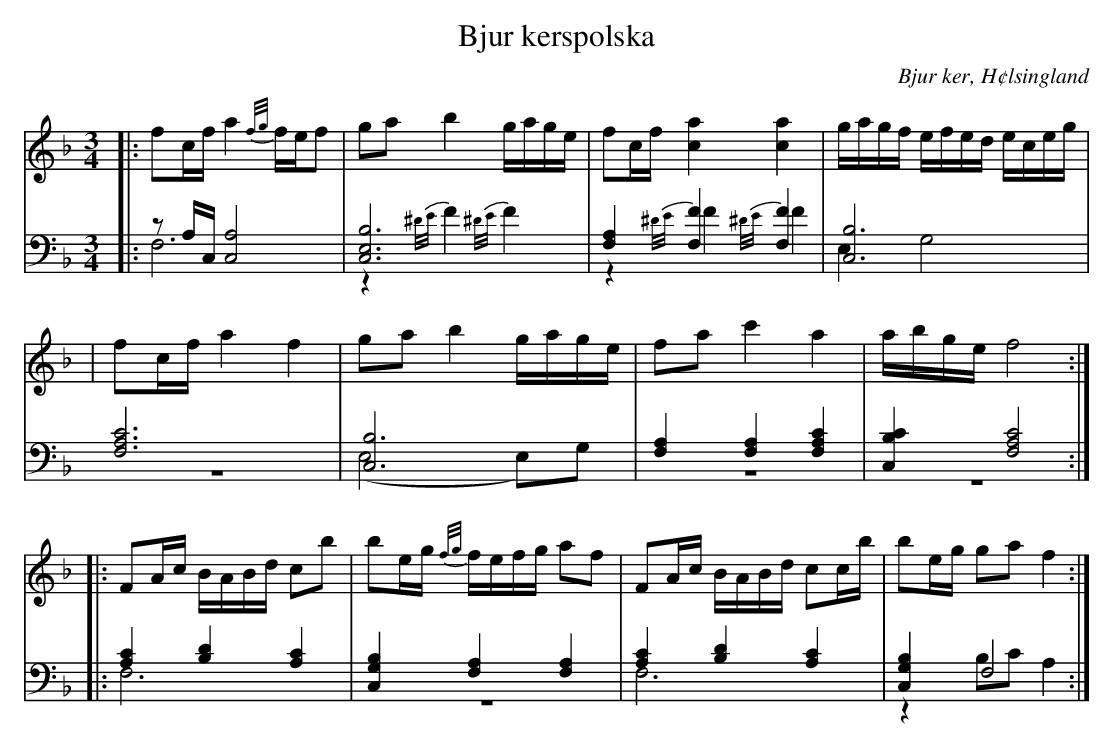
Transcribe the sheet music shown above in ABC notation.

X:1
T: Bjur kerspolska
O: Bjur ker, H¢lsingland
M: 3/4
L: 1/8
K: F
V:1
V:2
V:3 merge
V: 1
|:fc/f/ a2 {f/g/}f/e/f|ga b2 g/a/g/e/|fc/f/ [c2a2] [c2a2]|g/a/g/f/ e/f/e/d/ e/c/e/g/|
|fc/f/ a2 f2|ga b2 g/a/g/e/|fa c'2 a2| a/b/g/e/ f4:|
|:FA/c/ B/A/B/d/ cb|be/g/ {f/g/}f/e/f/g/ af|FA/c/ B/A/B/d/ cc/b/|be/g/ ga f2:|
V:2 clef=bass
|:zA,/C,/ [A,4C,4]|[C,6E,6B,6]|[F,2A,2] [F,2F2] [F,2F2]|[C,6B,6]|
[F,6A,6C6]|[C,6B,6]|[F,2A,2] [F,2A,2] [F,2A,2C2]|[C,2B,2C2] [F,4A,4C4]:|
 |:[A,2C2] [B,2D2] [A,2C2]|[C,2G,2B,2] [F,2A,2] [F,2A,2]|[A,2C2] [B,2D2] [A,2C2]|[C,2G,2B,2] F,4 :|
V:3 clef=bass
 |:F,6|z2 {^D/E/}F2{^D/E/}F2|z2 {^D/E/} F2{^D/E/}F2|E,2 G,4|
 |z6|(E,4 E,)G,|z6|z6:|
|:F,6|z6|F,6|z2 B,C A,2:|
